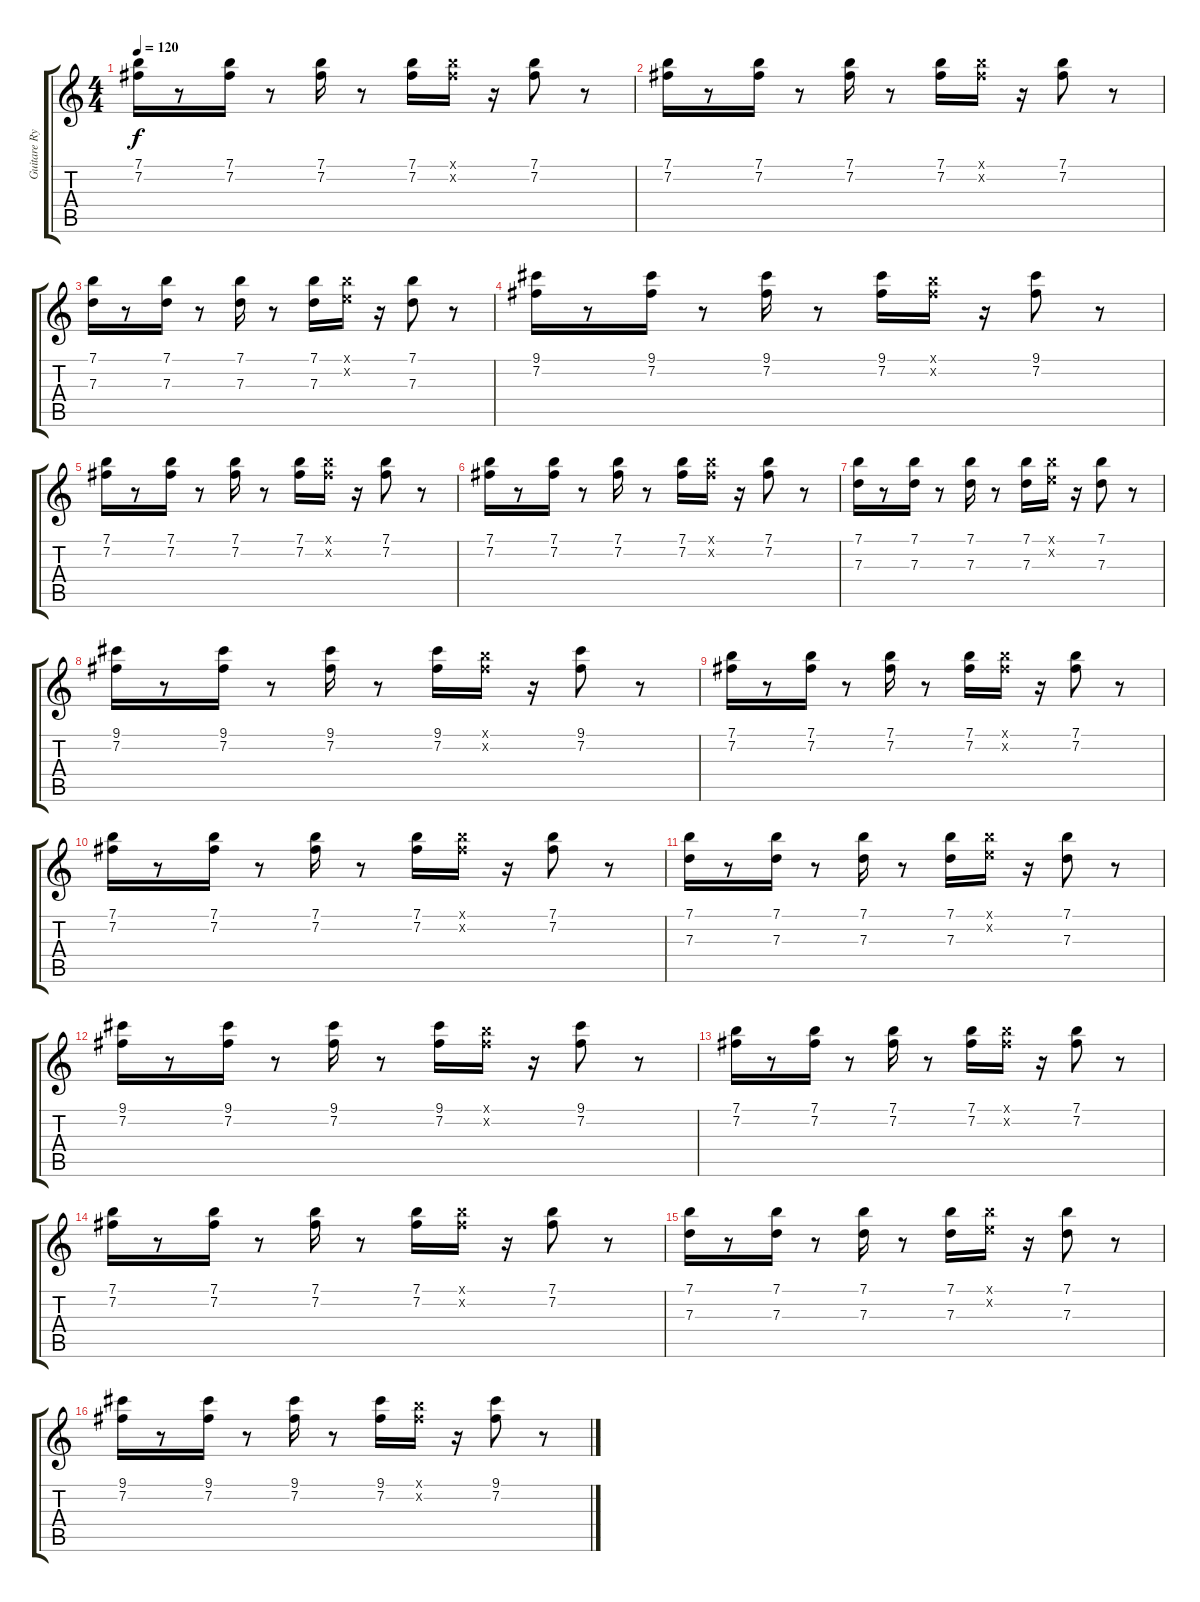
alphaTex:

\track ("Guitare Rythmique" "Guitare Ry") {instrument electricguitarclean}
\staff {score tabs}
\tuning (E4 B3 G3 D3 A2 E2) {hide}
\ts (4 4)
\tempo 120
\clef g2
\ks c
(7.1 7.2).16{dy f} r.8 (7.1 7.2).16 r.8 (7.1 7.2).16 r.8 (7.1 7.2).16 (7.1{x} 7.2{x}).16 r.16 (7.1 7.2).8 r.8 |
(7.1 7.2).16 r.8 (7.1 7.2).16 r.8 (7.1 7.2).16 r.8 (7.1 7.2).16 (7.1{x} 7.2{x}).16 r.16 (7.1 7.2).8 r.8 |
(7.1 7.3).16 r.8 (7.1 7.3).16 r.8 (7.1 7.3).16 r.8 (7.1 7.3).16 (7.1{x} 5.2{x}).16 r.16 (7.1 7.3).8 r.8 |
(9.1 7.2).16 r.8 (9.1 7.2).16 r.8 (9.1 7.2).16 r.8 (9.1 7.2).16 (7.1{x} 7.2{x}).16 r.16 (9.1 7.2).8 r.8 |
(7.1 7.2).16 r.8 (7.1 7.2).16 r.8 (7.1 7.2).16 r.8 (7.1 7.2).16 (7.1{x} 7.2{x}).16 r.16 (7.1 7.2).8 r.8 |
(7.1 7.2).16 r.8 (7.1 7.2).16 r.8 (7.1 7.2).16 r.8 (7.1 7.2).16 (7.1{x} 7.2{x}).16 r.16 (7.1 7.2).8 r.8 |
(7.1 7.3).16 r.8 (7.1 7.3).16 r.8 (7.1 7.3).16 r.8 (7.1 7.3).16 (7.1{x} 5.2{x}).16 r.16 (7.1 7.3).8 r.8 |
(9.1 7.2).16 r.8 (9.1 7.2).16 r.8 (9.1 7.2).16 r.8 (9.1 7.2).16 (7.1{x} 7.2{x}).16 r.16 (9.1 7.2).8 r.8 |
(7.1 7.2).16 r.8 (7.1 7.2).16 r.8 (7.1 7.2).16 r.8 (7.1 7.2).16 (7.1{x} 7.2{x}).16 r.16 (7.1 7.2).8 r.8 |
(7.1 7.2).16 r.8 (7.1 7.2).16 r.8 (7.1 7.2).16 r.8 (7.1 7.2).16 (7.1{x} 7.2{x}).16 r.16 (7.1 7.2).8 r.8 |
(7.1 7.3).16 r.8 (7.1 7.3).16 r.8 (7.1 7.3).16 r.8 (7.1 7.3).16 (7.1{x} 5.2{x}).16 r.16 (7.1 7.3).8 r.8 |
(9.1 7.2).16 r.8 (9.1 7.2).16 r.8 (9.1 7.2).16 r.8 (9.1 7.2).16 (7.1{x} 7.2{x}).16 r.16 (9.1 7.2).8 r.8 |
(7.1 7.2).16 r.8 (7.1 7.2).16 r.8 (7.1 7.2).16 r.8 (7.1 7.2).16 (7.1{x} 7.2{x}).16 r.16 (7.1 7.2).8 r.8 |
(7.1 7.2).16 r.8 (7.1 7.2).16 r.8 (7.1 7.2).16 r.8 (7.1 7.2).16 (7.1{x} 7.2{x}).16 r.16 (7.1 7.2).8 r.8 |
(7.1 7.3).16 r.8 (7.1 7.3).16 r.8 (7.1 7.3).16 r.8 (7.1 7.3).16 (7.1{x} 5.2{x}).16 r.16 (7.1 7.3).8 r.8 |
(9.1 7.2).16 r.8 (9.1 7.2).16 r.8 (9.1 7.2).16 r.8 (9.1 7.2).16 (7.1{x} 7.2{x}).16 r.16 (9.1 7.2).8 r.8
